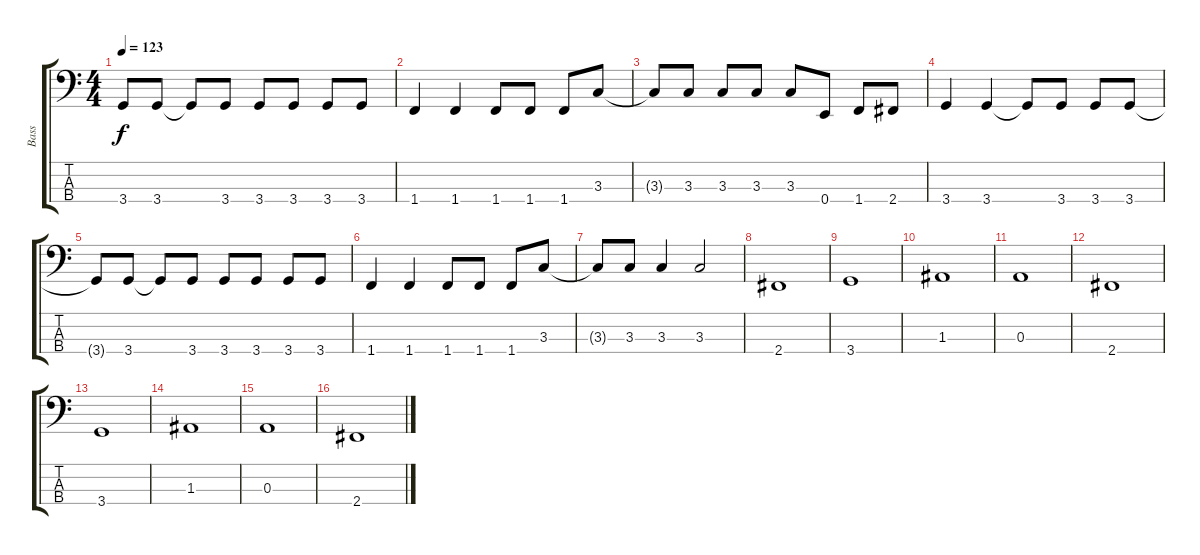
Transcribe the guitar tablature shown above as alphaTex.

\track ("Bass" "Bass") {instrument electricbasspick}
\staff {score tabs}
\tuning (G2 D2 A1 E1) {hide}
\ts (4 4)
\tempo 123
\clef f4
\ks c
3.4{t}.8{dy f} 3.4.8 3.4{t}.8 3.4.8 3.4.8 3.4.8 3.4.8 3.4.8 |
1.4.4 1.4.4 1.4.8 1.4.8 1.4.8 3.3.8 |
3.3{t}.8 3.3.8 3.3.8 3.3.8 3.3.8 0.4.8 1.4.8 2.4.8 |
3.4.4 3.4.4 3.4{t}.8 3.4.8 3.4.8 3.4.8 |
3.4{t}.8 3.4.8 3.4{t}.8 3.4.8 3.4.8 3.4.8 3.4.8 3.4.8 |
1.4.4 1.4.4 1.4.8 1.4.8 1.4.8 3.3.8 |
3.3{t}.8 3.3.8 3.3.4 3.3.2 |
2.4.1 |
3.4.1 |
1.3.1 |
0.3.1 |
2.4.1 |
3.4.1 |
1.3.1 |
0.3.1 |
2.4.1
